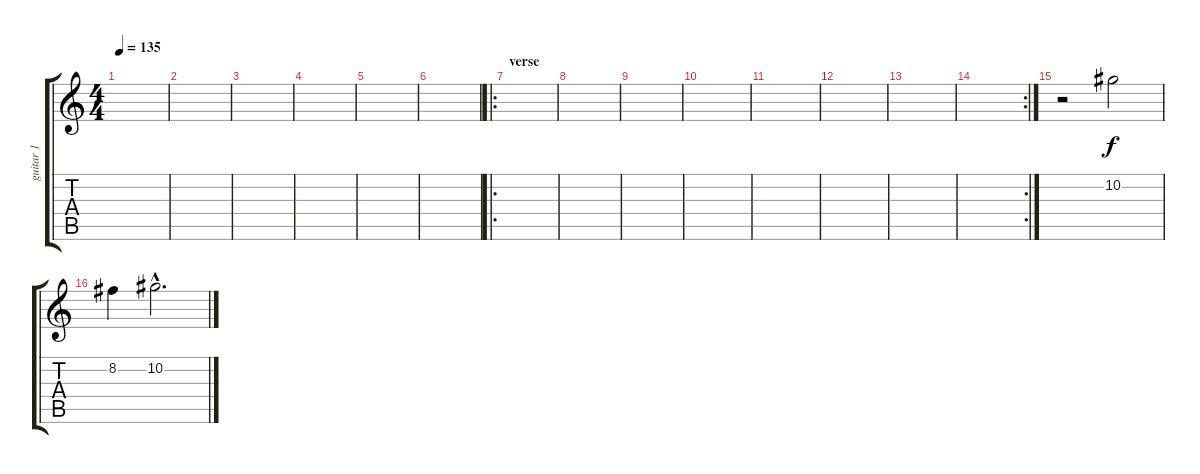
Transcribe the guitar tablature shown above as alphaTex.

\track ("guitar 1" "guitar 1") {instrument distortionguitar}
\staff {score tabs}
\tuning (Eb4 Bb3 Gb3 Db3 Ab2 Eb2) {hide}
\ts (4 4)
\tempo 135
\clef g2
\ks c
|
|
|
|
|
|
\ro
\section ("" "verse")
|
|
|
|
|
|
|
\rc 2
|
r.2 10.2.2 |
8.2.4 10.2{hac}.2{d}
